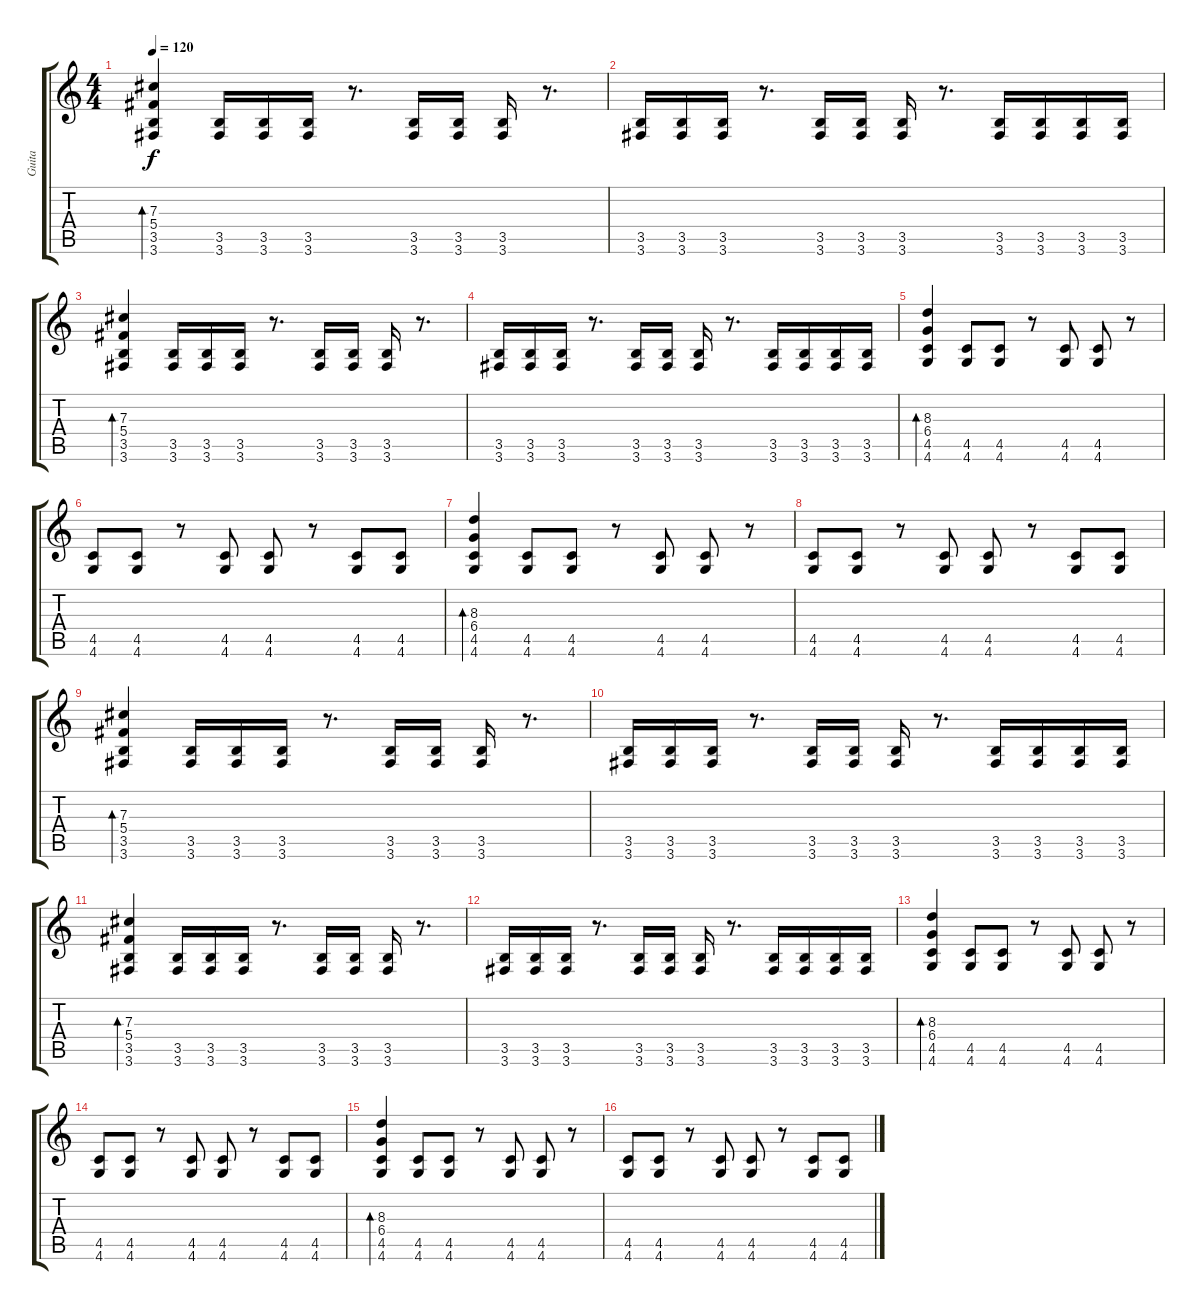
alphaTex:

\track ("Guita" "Guita") {instrument distortionguitar}
\staff {score tabs}
\tuning (Eb4 Bb3 Gb3 Db3 Ab2 Eb2) {hide}
\ts (4 4)
\tempo 120
\clef g2
\ks c
(7.3 5.4 3.5 3.6).4{bd 240 dy f instrument distortionguitar} (3.5 3.6).16 (3.5 3.6).16 (3.5 3.6).16 r.8{d} (3.5 3.6).16 (3.5 3.6).16 (3.5 3.6).16 r.8{d} |
(3.5 3.6).16 (3.5 3.6).16 (3.5 3.6).16 r.8{d} (3.5 3.6).16 (3.5 3.6).16 (3.5 3.6).16 r.8{d} (3.5 3.6).16 (3.5 3.6).16 (3.5 3.6).16 (3.5 3.6).16 |
(7.3 5.4 3.5 3.6).4{bd 240} (3.5 3.6).16 (3.5 3.6).16 (3.5 3.6).16 r.8{d} (3.5 3.6).16 (3.5 3.6).16 (3.5 3.6).16 r.8{d} |
(3.5 3.6).16 (3.5 3.6).16 (3.5 3.6).16 r.8{d} (3.5 3.6).16 (3.5 3.6).16 (3.5 3.6).16 r.8{d} (3.5 3.6).16 (3.5 3.6).16 (3.5 3.6).16 (3.5 3.6).16 |
(8.3 6.4 4.5 4.6).4{bd 240} (4.5 4.6).8 (4.5 4.6).8 r.8 (4.5 4.6).8 (4.5 4.6).8 r.8 |
(4.5 4.6).8 (4.5 4.6).8 r.8 (4.5 4.6).8 (4.5 4.6).8 r.8 (4.5 4.6).8 (4.5 4.6).8 |
(8.3 6.4 4.5 4.6).4{bd 240} (4.5 4.6).8 (4.5 4.6).8 r.8 (4.5 4.6).8 (4.5 4.6).8 r.8 |
(4.5 4.6).8 (4.5 4.6).8 r.8 (4.5 4.6).8 (4.5 4.6).8 r.8 (4.5 4.6).8 (4.5 4.6).8 |
(7.3 5.4 3.5 3.6).4{bd 240} (3.5 3.6).16 (3.5 3.6).16 (3.5 3.6).16 r.8{d} (3.5 3.6).16 (3.5 3.6).16 (3.5 3.6).16 r.8{d} |
(3.5 3.6).16 (3.5 3.6).16 (3.5 3.6).16 r.8{d} (3.5 3.6).16 (3.5 3.6).16 (3.5 3.6).16 r.8{d} (3.5 3.6).16 (3.5 3.6).16 (3.5 3.6).16 (3.5 3.6).16 |
(7.3 5.4 3.5 3.6).4{bd 240} (3.5 3.6).16 (3.5 3.6).16 (3.5 3.6).16 r.8{d} (3.5 3.6).16 (3.5 3.6).16 (3.5 3.6).16 r.8{d} |
(3.5 3.6).16 (3.5 3.6).16 (3.5 3.6).16 r.8{d} (3.5 3.6).16 (3.5 3.6).16 (3.5 3.6).16 r.8{d} (3.5 3.6).16 (3.5 3.6).16 (3.5 3.6).16 (3.5 3.6).16 |
(8.3 6.4 4.5 4.6).4{bd 240} (4.5 4.6).8 (4.5 4.6).8 r.8 (4.5 4.6).8 (4.5 4.6).8 r.8 |
(4.5 4.6).8 (4.5 4.6).8 r.8 (4.5 4.6).8 (4.5 4.6).8 r.8 (4.5 4.6).8 (4.5 4.6).8 |
(8.3 6.4 4.5 4.6).4{bd 240} (4.5 4.6).8 (4.5 4.6).8 r.8 (4.5 4.6).8 (4.5 4.6).8 r.8 |
(4.5 4.6).8 (4.5 4.6).8 r.8 (4.5 4.6).8 (4.5 4.6).8 r.8 (4.5 4.6).8 (4.5 4.6).8
